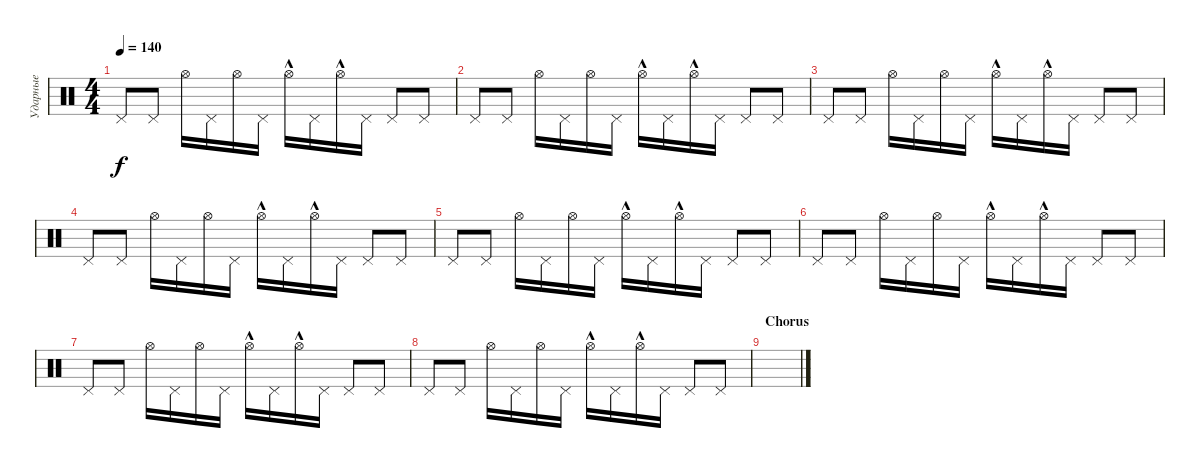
\track ("Ударные" "Ударные") {instrument percussion}
\staff {score}
\articulation defaults
\ts (4 4)
\tempo 140
\clef neutral
\ks c "Pedal Hi-Hat (hit)".8{dy f} "Pedal Hi-Hat (hit)".8 "Hi-Hat (open)".16 "Pedal Hi-Hat (hit)".16 "Hi-Hat (open)".16 "Pedal Hi-Hat (hit)".16 "Hi-Hat (open)"{hac}.16 "Pedal Hi-Hat (hit)".16 "Hi-Hat (open)"{hac}.16 "Pedal Hi-Hat (hit)".16 "Pedal Hi-Hat (hit)".8 "Pedal Hi-Hat (hit)".8
|
"Pedal Hi-Hat (hit)".8 "Pedal Hi-Hat (hit)".8 "Hi-Hat (open)".16 "Pedal Hi-Hat (hit)".16 "Hi-Hat (open)".16 "Pedal Hi-Hat (hit)".16 "Hi-Hat (open)"{hac}.16 "Pedal Hi-Hat (hit)".16 "Hi-Hat (open)"{hac}.16 "Pedal Hi-Hat (hit)".16 "Pedal Hi-Hat (hit)".8 "Pedal Hi-Hat (hit)".8 |
"Pedal Hi-Hat (hit)".8 "Pedal Hi-Hat (hit)".8 "Hi-Hat (open)".16 "Pedal Hi-Hat (hit)".16 "Hi-Hat (open)".16 "Pedal Hi-Hat (hit)".16 "Hi-Hat (open)"{hac}.16 "Pedal Hi-Hat (hit)".16 "Hi-Hat (open)"{hac}.16 "Pedal Hi-Hat (hit)".16 "Pedal Hi-Hat (hit)".8 "Pedal Hi-Hat (hit)".8 |
"Pedal Hi-Hat (hit)".8 "Pedal Hi-Hat (hit)".8 "Hi-Hat (open)".16 "Pedal Hi-Hat (hit)".16 "Hi-Hat (open)".16 "Pedal Hi-Hat (hit)".16 "Hi-Hat (open)"{hac}.16 "Pedal Hi-Hat (hit)".16 "Hi-Hat (open)"{hac}.16 "Pedal Hi-Hat (hit)".16 "Pedal Hi-Hat (hit)".8 "Pedal Hi-Hat (hit)".8 |
"Pedal Hi-Hat (hit)".8 "Pedal Hi-Hat (hit)".8 "Hi-Hat (open)".16 "Pedal Hi-Hat (hit)".16 "Hi-Hat (open)".16 "Pedal Hi-Hat (hit)".16 "Hi-Hat (open)"{hac}.16 "Pedal Hi-Hat (hit)".16 "Hi-Hat (open)"{hac}.16 "Pedal Hi-Hat (hit)".16 "Pedal Hi-Hat (hit)".8 "Pedal Hi-Hat (hit)".8 |
"Pedal Hi-Hat (hit)".8 "Pedal Hi-Hat (hit)".8 "Hi-Hat (open)".16 "Pedal Hi-Hat (hit)".16 "Hi-Hat (open)".16 "Pedal Hi-Hat (hit)".16 "Hi-Hat (open)"{hac}.16 "Pedal Hi-Hat (hit)".16 "Hi-Hat (open)"{hac}.16 "Pedal Hi-Hat (hit)".16 "Pedal Hi-Hat (hit)".8 "Pedal Hi-Hat (hit)".8 |
"Pedal Hi-Hat (hit)".8 "Pedal Hi-Hat (hit)".8 "Hi-Hat (open)".16 "Pedal Hi-Hat (hit)".16 "Hi-Hat (open)".16 "Pedal Hi-Hat (hit)".16 "Hi-Hat (open)"{hac}.16 "Pedal Hi-Hat (hit)".16 "Hi-Hat (open)"{hac}.16 "Pedal Hi-Hat (hit)".16 "Pedal Hi-Hat (hit)".8 "Pedal Hi-Hat (hit)".8 |
"Pedal Hi-Hat (hit)".8 "Pedal Hi-Hat (hit)".8 "Hi-Hat (open)".16 "Pedal Hi-Hat (hit)".16 "Hi-Hat (open)".16 "Pedal Hi-Hat (hit)".16 "Hi-Hat (open)"{hac}.16 "Pedal Hi-Hat (hit)".16 "Hi-Hat (open)"{hac}.16 "Pedal Hi-Hat (hit)".16 "Pedal Hi-Hat (hit)".8 "Pedal Hi-Hat (hit)".8 |
\section ("" "Chorus")
